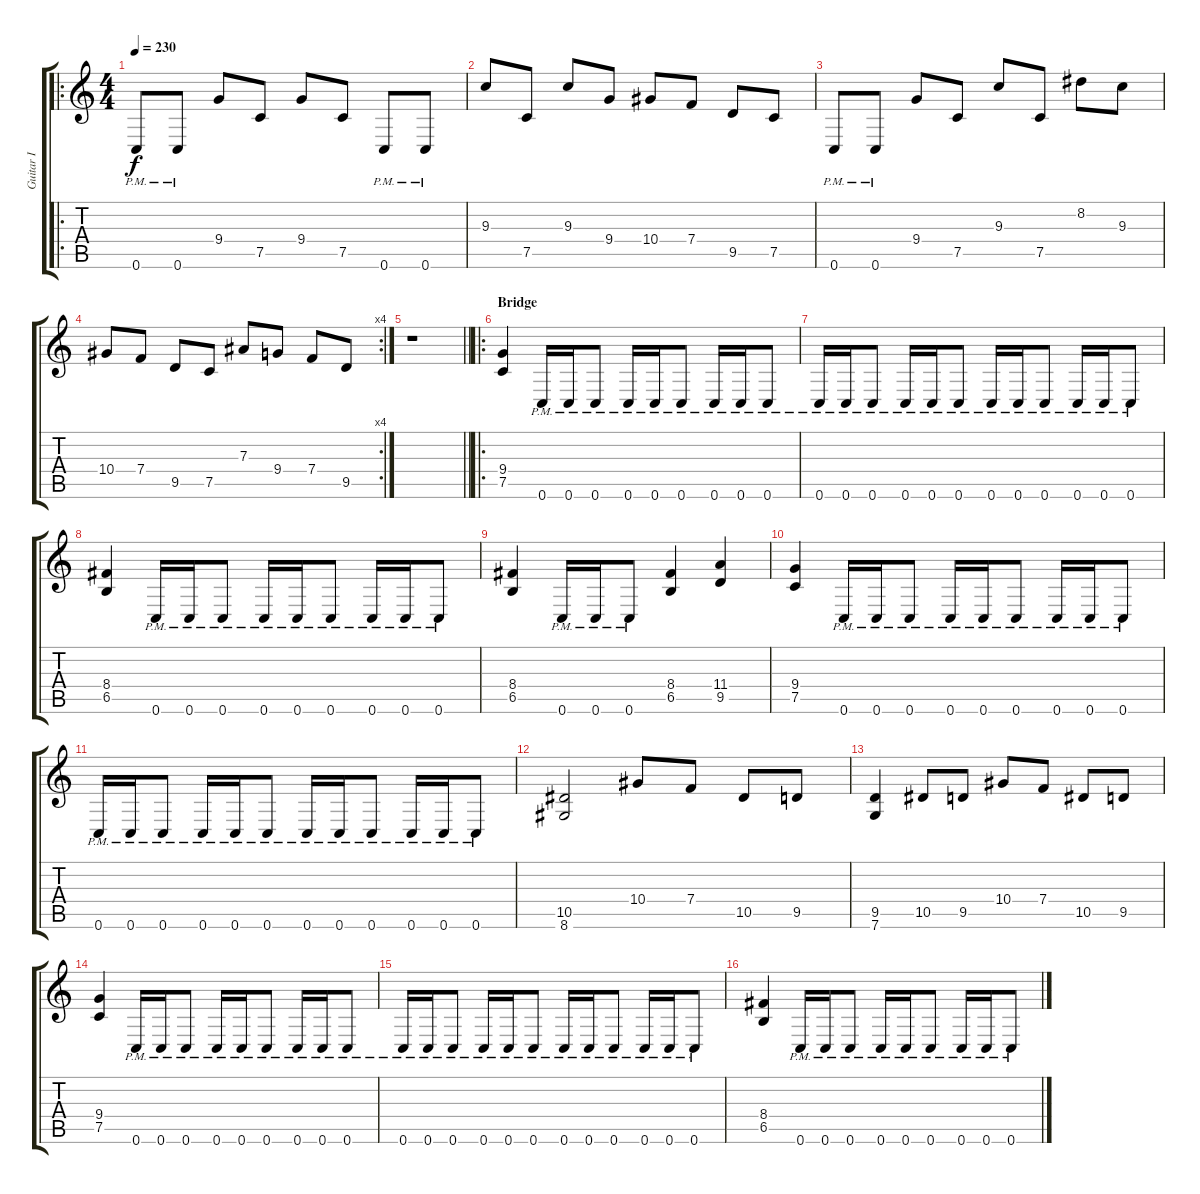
\track ("Guitar I" "Guitar I") {instrument distortionguitar}
\staff {score tabs}
\tuning (C4 G3 Eb3 Bb2 F2 C2) {hide}
\ro
\ts (4 4)
\tempo 230
\clef g2
\ks c
0.6{pm}.8{dy f} 0.6{pm}.8 9.4.8 7.5.8 9.4.8 7.5.8 0.6{pm}.8 0.6{pm}.8 |
9.3.8 7.5.8 9.3.8 9.4.8 10.4.8 7.4.8 9.5.8 7.5.8 |
0.6{pm}.8 0.6{pm}.8 9.4.8 7.5.8 9.3.8 7.5.8 8.2.8 9.3.8 |
\rc 4
10.4.8 7.4.8 9.5.8 7.5.8 7.3.8 9.4.8 7.4.8 9.5.8 |
\barLineRight lightlight
r.1 |
\ro
\section ("" "Bridge")
(9.4 7.5).4 0.6{pm}.16 0.6{pm}.16 0.6{pm}.8 0.6{pm}.16 0.6{pm}.16 0.6{pm}.8 0.6{pm}.16 0.6{pm}.16 0.6{pm}.8 |
0.6{pm}.16 0.6{pm}.16 0.6{pm}.8 0.6{pm}.16 0.6{pm}.16 0.6{pm}.8 0.6{pm}.16 0.6{pm}.16 0.6{pm}.8 0.6{pm}.16 0.6{pm}.16 0.6{pm}.8 |
(8.4 6.5).4 0.6{pm}.16 0.6{pm}.16 0.6{pm}.8 0.6{pm}.16 0.6{pm}.16 0.6{pm}.8 0.6{pm}.16 0.6{pm}.16 0.6{pm}.8 |
(8.4 6.5).4 0.6{pm}.16 0.6{pm}.16 0.6{pm}.8 (8.4 6.5).4 (11.4 9.5).4 |
(9.4 7.5).4 0.6{pm}.16 0.6{pm}.16 0.6{pm}.8 0.6{pm}.16 0.6{pm}.16 0.6{pm}.8 0.6{pm}.16 0.6{pm}.16 0.6{pm}.8 |
0.6{pm}.16 0.6{pm}.16 0.6{pm}.8 0.6{pm}.16 0.6{pm}.16 0.6{pm}.8 0.6{pm}.16 0.6{pm}.16 0.6{pm}.8 0.6{pm}.16 0.6{pm}.16 0.6{pm}.8 |
(10.5 8.6).2 10.4.8 7.4.8 10.5.8 9.5.8 |
(9.5 7.6).4 10.5.8 9.5.8 10.4.8 7.4.8 10.5.8 9.5.8 |
(9.4 7.5).4 0.6{pm}.16 0.6{pm}.16 0.6{pm}.8 0.6{pm}.16 0.6{pm}.16 0.6{pm}.8 0.6{pm}.16 0.6{pm}.16 0.6{pm}.8 |
0.6{pm}.16 0.6{pm}.16 0.6{pm}.8 0.6{pm}.16 0.6{pm}.16 0.6{pm}.8 0.6{pm}.16 0.6{pm}.16 0.6{pm}.8 0.6{pm}.16 0.6{pm}.16 0.6{pm}.8 |
(8.4 6.5).4 0.6{pm}.16 0.6{pm}.16 0.6{pm}.8 0.6{pm}.16 0.6{pm}.16 0.6{pm}.8 0.6{pm}.16 0.6{pm}.16 0.6{pm}.8
